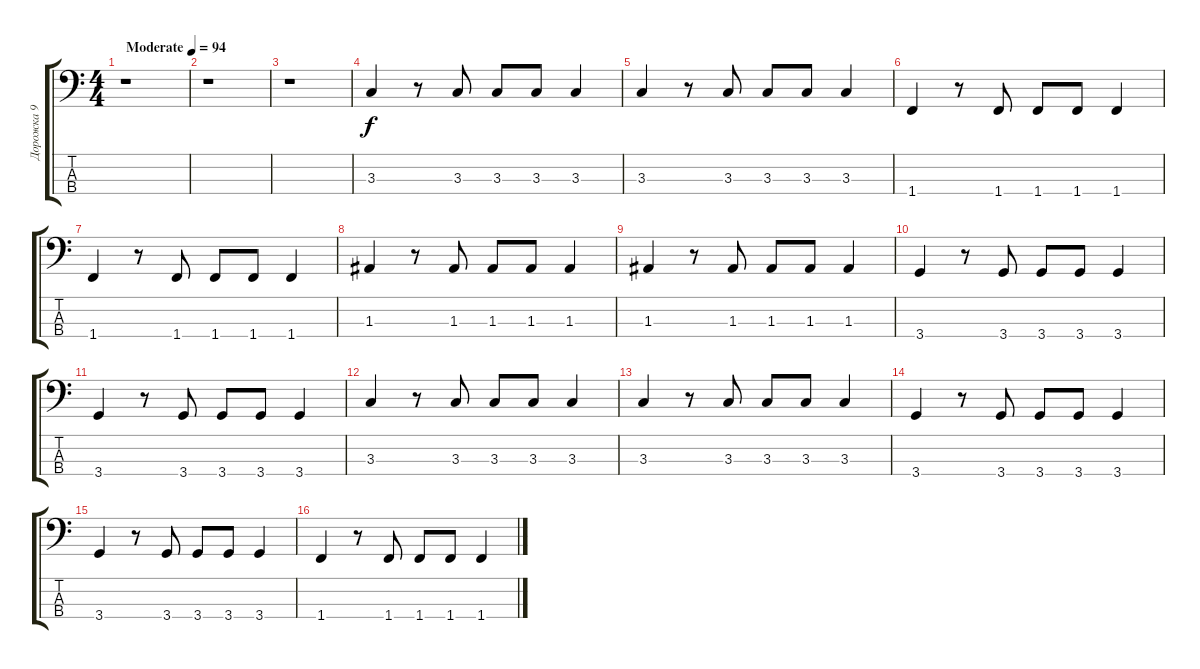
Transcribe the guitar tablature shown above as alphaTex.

\track ("Дорожка 9" "Дорожка 9") {instrument electricbassfinger}
\staff {score tabs}
\tuning (G2 D2 A1 E1) {hide}
\ts (4 4)
\tempo (94 "Moderate")
\clef f4
\ks c
r.1{dy f instrument electricbassfinger} |
r.1 |
r.1 |
3.3.4 r.8 3.3.8 3.3.8 3.3.8 3.3.4 |
3.3.4 r.8 3.3.8 3.3.8 3.3.8 3.3.4 |
1.4.4 r.8 1.4.8 1.4.8 1.4.8 1.4.4 |
1.4.4 r.8 1.4.8 1.4.8 1.4.8 1.4.4 |
1.3.4 r.8 1.3.8 1.3.8 1.3.8 1.3.4 |
1.3.4 r.8 1.3.8 1.3.8 1.3.8 1.3.4 |
3.4.4 r.8 3.4.8 3.4.8 3.4.8 3.4.4 |
3.4.4 r.8 3.4.8 3.4.8 3.4.8 3.4.4 |
3.3.4 r.8 3.3.8 3.3.8 3.3.8 3.3.4 |
3.3.4 r.8 3.3.8 3.3.8 3.3.8 3.3.4 |
3.4.4 r.8 3.4.8 3.4.8 3.4.8 3.4.4 |
3.4.4 r.8 3.4.8 3.4.8 3.4.8 3.4.4 |
1.4.4 r.8 1.4.8 1.4.8 1.4.8 1.4.4
